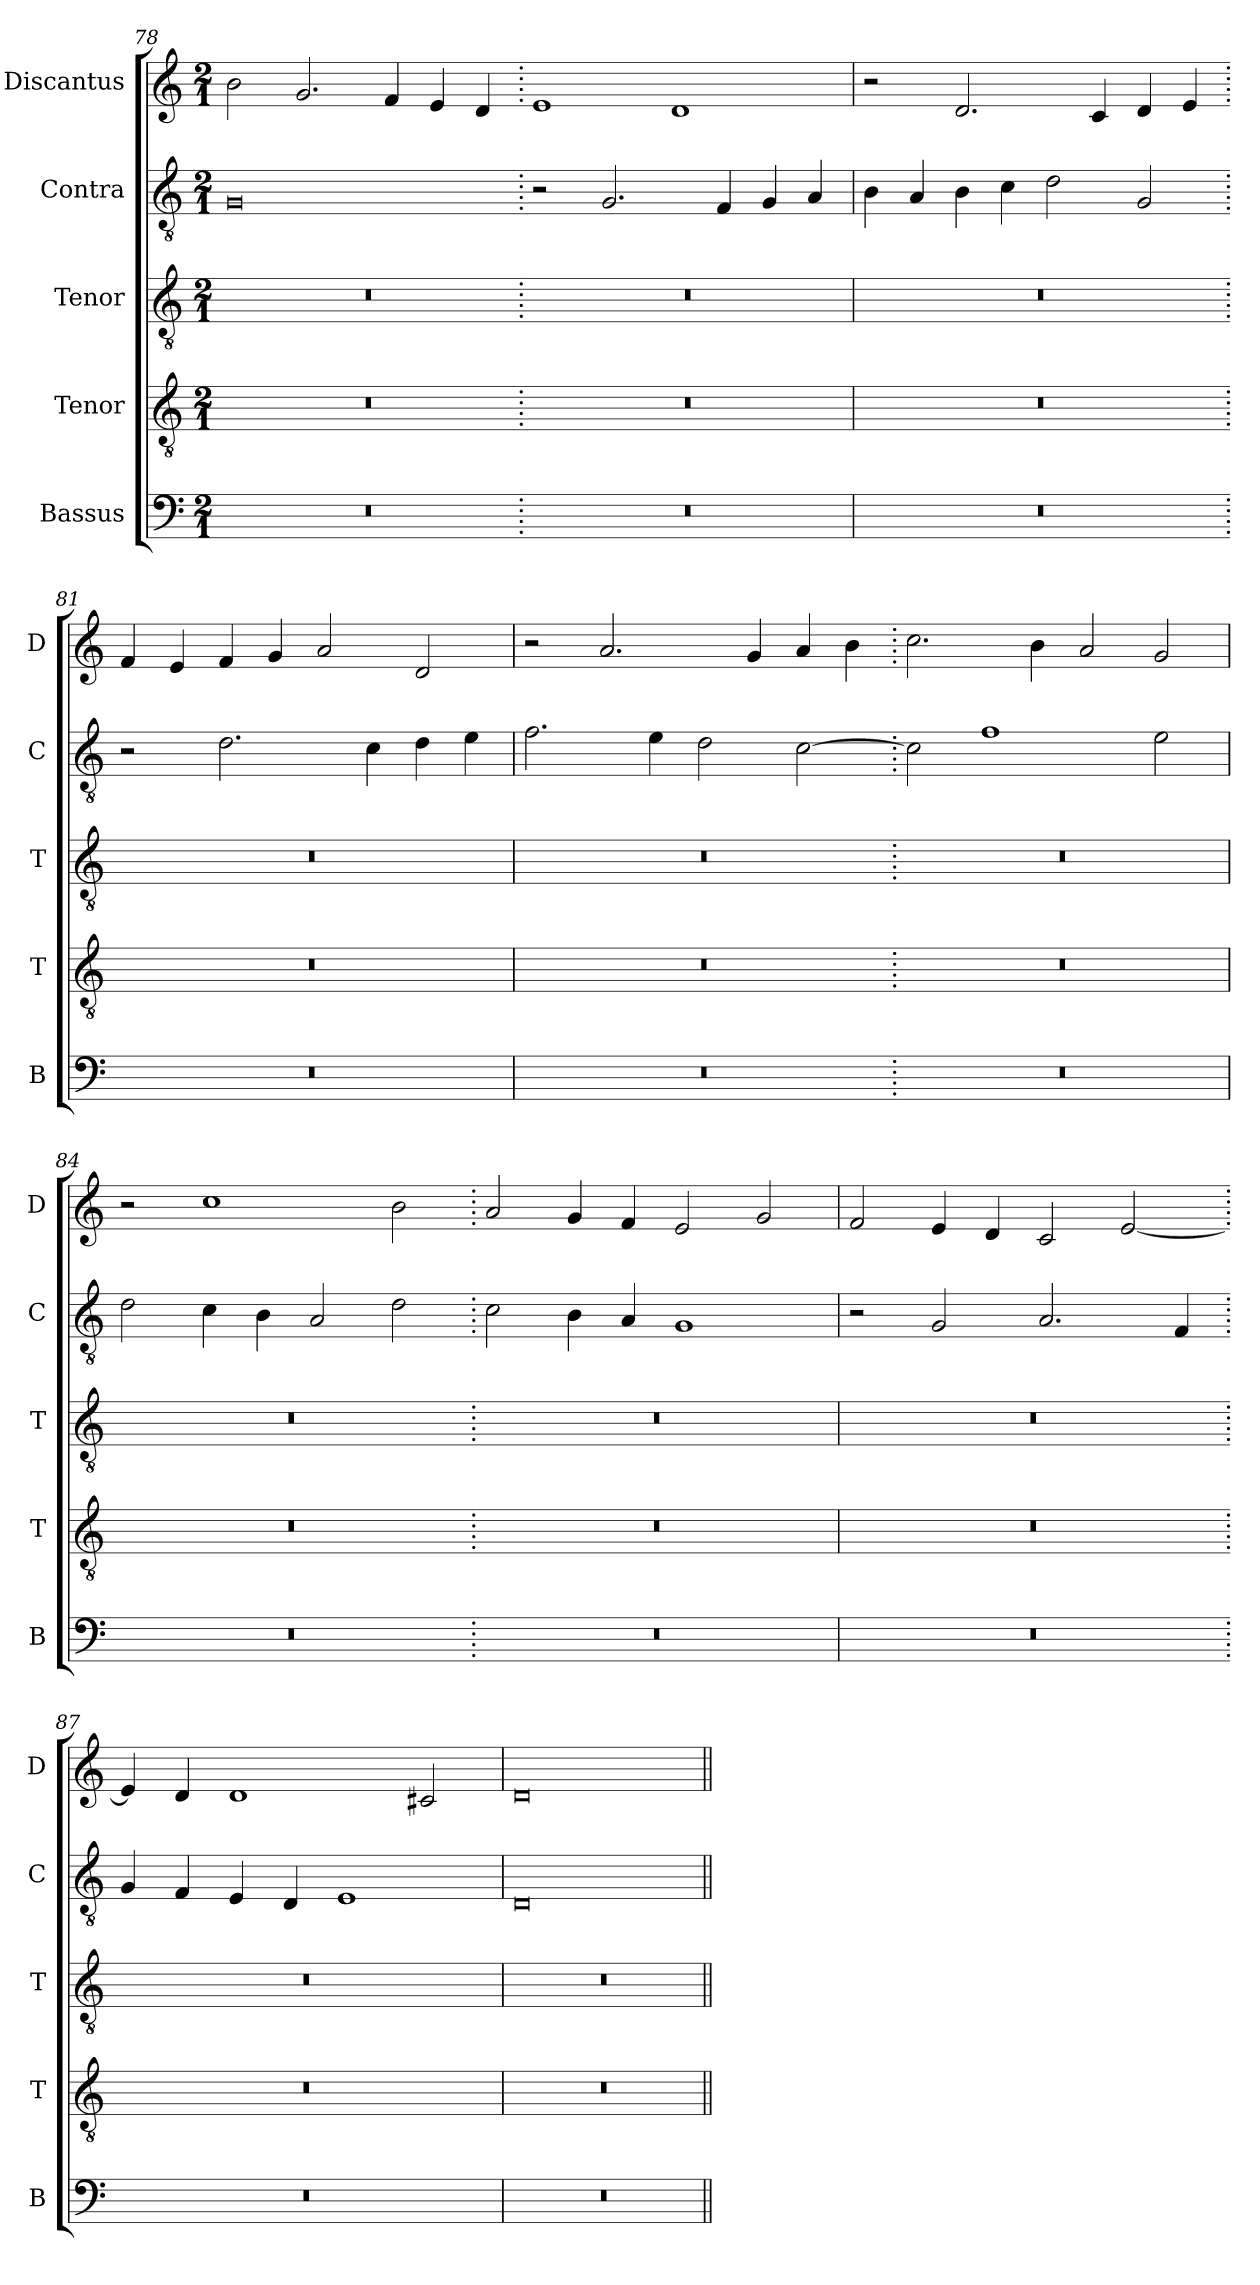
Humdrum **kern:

**kern	**kern	**kern	**kern	**kern
*part5	*part4	*part3	*part2	*part1
*staff5	*staff4	*staff3	*staff2	*staff1
*I"Bassus	*I"Tenor	*I"Tenor	*I"Contra	*I"Discantus
*I'B	*I'T	*I'T	*I'C	*I'D
*clefF4	*clefGv2	*clefGv2	*clefGv2	*clefG2
*k[]	*k[]	*k[]	*k[]	*k[]
*M2/1	*M2/1	*M2/1	*M2/1	*M2/1
=78	=78	=78	=78	=78
0r	0r	0r	0G	2b\
.	.	.	.	2.g/
.	.	.	.	4f/
.	.	.	.	4e/
.	.	.	.	4d/
=79.	=79.	=79.	=79.	=79.
0r	0r	0r	2r	1e
.	.	.	2.G/	.
.	.	.	.	1d
.	.	.	4F/	.
.	.	.	4G/	.
.	.	.	4A/	.
=80	=80	=80	=80	=80
0r	0r	0r	4B\	2r
.	.	.	4A/	.
.	.	.	4B\	2.d/
.	.	.	4c\	.
.	.	.	2d\	.
.	.	.	.	4c/
.	.	.	2G/	4d/
.	.	.	.	4e/
=81.	=81.	=81.	=81.	=81.
0r	0r	0r	2r	4f/
.	.	.	.	4e/
.	.	.	2.d\	4f/
.	.	.	.	4g/
.	.	.	.	2a/
.	.	.	4c\	.
.	.	.	4d\	2d/
.	.	.	4e\	.
=82	=82	=82	=82	=82
0r	0r	0r	2.f\	2r
.	.	.	.	2.a/
.	.	.	4e\	.
.	.	.	2d\	.
.	.	.	.	4g/
.	.	.	[2c\	4a/
.	.	.	.	4b\
=83.	=83.	=83.	=83.	=83.
0r	0r	0r	2c\]	2.cc\
.	.	.	1f	.
.	.	.	.	4b\
.	.	.	.	2a/
.	.	.	2e\	2g/
=84	=84	=84	=84	=84
0r	0r	0r	2d\	2r
.	.	.	4c\	1cc
.	.	.	4B\	.
.	.	.	2A/	.
.	.	.	2d\	2b\
=85.	=85.	=85.	=85.	=85.
0r	0r	0r	2c\	2a/
.	.	.	4B\	4g/
.	.	.	4A/	4f/
.	.	.	1G	2e/
.	.	.	.	2g/
=86	=86	=86	=86	=86
0r	0r	0r	2r	2f/
.	.	.	2G/	4e/
.	.	.	.	4d/
.	.	.	2.A/	2c/
.	.	.	.	[2e/
.	.	.	4F/	.
=87.	=87.	=87.	=87.	=87.
0r	0r	0r	4G/	4e/]
.	.	.	4F/	4d/
.	.	.	4E/	1d
.	.	.	4D/	.
.	.	.	1E	.
.	.	.	.	2c#X/
=88	=88	=88	=88	=88
0r	0r	0r	0D	0d
=||	=||	=||	=||	=||
*-	*-	*-	*-	*-
